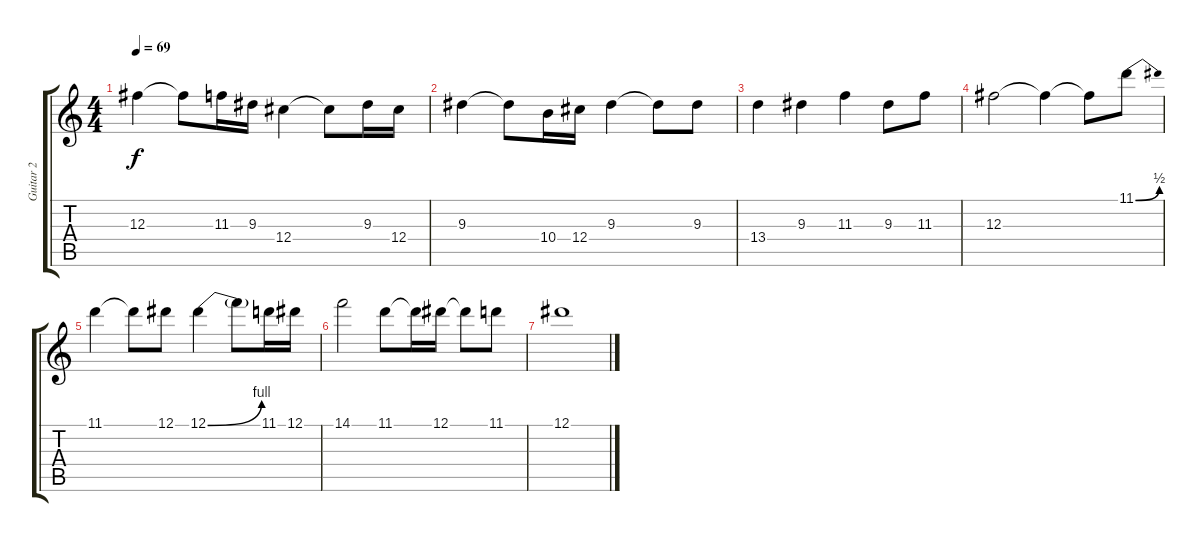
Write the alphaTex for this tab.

\track ("Guitar 2" "Guitar 2") {instrument distortionguitar}
\staff {score tabs}
\tuning (Eb4 Bb3 Gb3 Db3 Ab2 Eb2) {hide}
\ts (4 4)
\tempo 69
\clef g2
\ks c
12.3.4{dy f} 12.3{t}.8 11.3.16 9.3.16 12.4.4 12.4{t}.8 9.3.16 12.4.16 |
9.3.4 9.3{t}.8 10.4.16 12.4.16 9.3.4 9.3{t}.8 9.3.8 |
13.4.4 9.3.4 11.3.4 9.3.8 11.3.8 |
12.3.2 12.3{t}.4 12.3{t}.8 11.1{be (bend 0 0 60 2)}.8 |
11.1.4 11.1{t}.8 12.1.8 12.1{be (bend 0 0 60 4)}.4 12.1{t}.8 11.1.16 12.1.16 |
14.1.2 11.1.8 11.1{t}.16 12.1.16 12.1{t}.8 11.1.8 |
12.1.1
